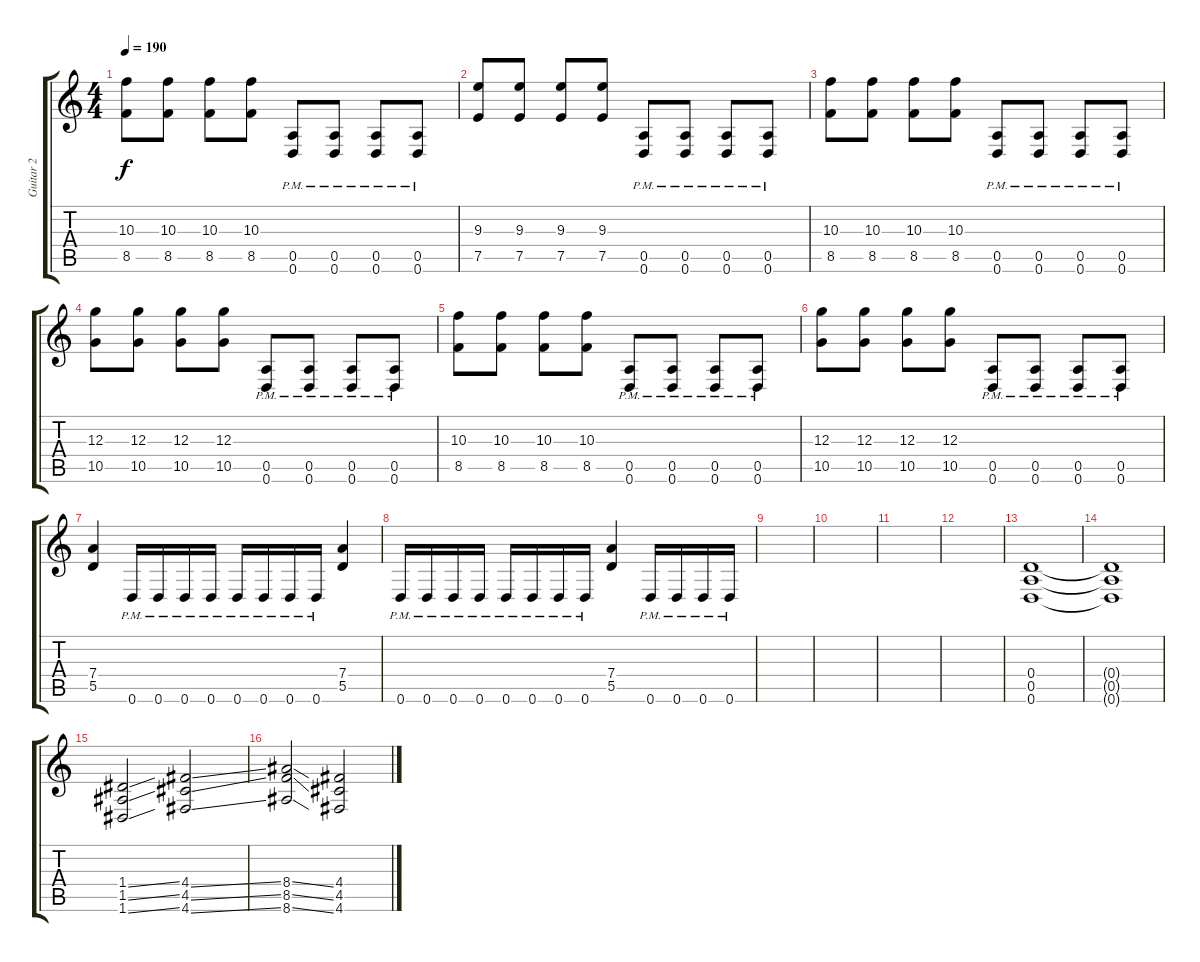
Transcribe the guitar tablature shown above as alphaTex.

\track ("Guitar 2" "Guitar 2") {instrument distortionguitar}
\staff {score tabs}
\tuning (E4 B3 G3 D3 A2 D2) {hide}
\ts (4 4)
\tempo 190
\clef g2
\ks c
(10.3 8.5).8{dy f} (10.3 8.5).8 (10.3 8.5).8 (10.3 8.5).8 (0.5{pm} 0.6{pm}).8 (0.5{pm} 0.6{pm}).8 (0.5{pm} 0.6{pm}).8 (0.5{pm} 0.6{pm}).8 |
(9.3 7.5).8 (9.3 7.5).8 (9.3 7.5).8 (9.3 7.5).8 (0.5{pm} 0.6{pm}).8 (0.5{pm} 0.6{pm}).8 (0.5{pm} 0.6{pm}).8 (0.5{pm} 0.6{pm}).8 |
(10.3 8.5).8 (10.3 8.5).8 (10.3 8.5).8 (10.3 8.5).8 (0.5{pm} 0.6{pm}).8 (0.5{pm} 0.6{pm}).8 (0.5{pm} 0.6{pm}).8 (0.5{pm} 0.6{pm}).8 |
(12.3 10.5).8 (12.3 10.5).8 (12.3 10.5).8 (12.3 10.5).8 (0.5{pm} 0.6{pm}).8 (0.5{pm} 0.6{pm}).8 (0.5{pm} 0.6{pm}).8 (0.5{pm} 0.6{pm}).8 |
(10.3 8.5).8 (10.3 8.5).8 (10.3 8.5).8 (10.3 8.5).8 (0.5{pm} 0.6{pm}).8 (0.5{pm} 0.6{pm}).8 (0.5{pm} 0.6{pm}).8 (0.5{pm} 0.6{pm}).8 |
(12.3 10.5).8 (12.3 10.5).8 (12.3 10.5).8 (12.3 10.5).8 (0.5{pm} 0.6{pm}).8 (0.5{pm} 0.6{pm}).8 (0.5{pm} 0.6{pm}).8 (0.5{pm} 0.6{pm}).8 |
(7.4 5.5).4 0.6{pm}.16 0.6{pm}.16 0.6{pm}.16 0.6{pm}.16 0.6{pm}.16 0.6{pm}.16 0.6{pm}.16 0.6{pm}.16 (7.4 5.5).4 |
0.6{pm}.16 0.6{pm}.16 0.6{pm}.16 0.6{pm}.16 0.6{pm}.16 0.6{pm}.16 0.6{pm}.16 0.6{pm}.16 (7.4 5.5).4 0.6{pm}.16 0.6{pm}.16 0.6{pm}.16 0.6{pm}.16 |
|
|
|
|
(0.4 0.5 0.6).1 |
(0.4{t} 0.5{t} 0.6{t}).1 |
(1.4{ss} 1.5{ss} 1.6{ss}).2 (4.4{ss} 4.5{ss} 4.6{ss}).2 |
(8.4{ss} 8.5{ss} 8.6{ss}).2 (4.4 4.5 4.6).2
